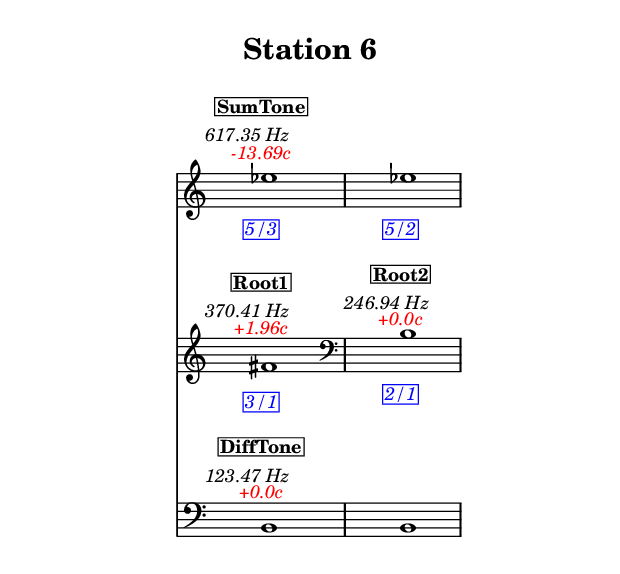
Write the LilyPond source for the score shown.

\version "2.20.0"
\language "english"

#(set-default-paper-size "a6" 'portrait)
#(set-global-staff-size 16)

\header {
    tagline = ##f
    title = \markup {
        \pad-around
            #3
            "Station 6"
        }
}

\layout {
    indent = #25
}

\paper {
    systems-per-page = 1
}

\score {
    \new Score
    <<
        \new Staff
        \with
        {
            \remove Time_signature_engraver
        }
        {
            \clef "treble"
            ef''1
            - \tweak color #red
            ^ \markup {
                \halign
                    #0
                    \italic
                        {
                            -13.69c
                        }
                }
            ^ \markup {
                \halign
                    #1
                    \italic
                        {
                            617.35
                            Hz
                        }
                }
            ^ \markup {
                \pad-around
                    #1
                    \box
                        \vcenter
                            \halign
                                #0
                                \bold
                                    {
                                        SumTone
                                    }
                }
            - \tweak color #blue
            _ \markup {
                \pad-around
                    #1
                    \box
                        \halign
                            #0
                            \italic
                                {
                                    5/3
                                }
                }
            \override Score.NonMusicalPaperColumn.padding = #5
            \clef "treble"
            ef''1
            - \tweak color #blue
            _ \markup {
                \pad-around
                    #1
                    \box
                        \halign
                            #0
                            \italic
                                {
                                    5/2
                                }
                }
        }
        \new Staff
        \with
        {
            \remove Time_signature_engraver
        }
        {
            \clef "treble"
            fs'1
            - \tweak color #red
            ^ \markup {
                \halign
                    #0
                    \italic
                        {
                            +1.96c
                        }
                }
            ^ \markup {
                \halign
                    #1
                    \italic
                        {
                            370.41
                            Hz
                        }
                }
            ^ \markup {
                \pad-around
                    #1
                    \box
                        \vcenter
                            \halign
                                #0
                                \bold
                                    {
                                        Root1
                                    }
                }
            - \tweak color #blue
            _ \markup {
                \pad-around
                    #1
                    \box
                        \halign
                            #0
                            \italic
                                {
                                    3/1
                                }
                }
            \clef "bass"
            b1
            - \tweak color #red
            ^ \markup {
                \halign
                    #0
                    \italic
                        {
                            +0.0c
                        }
                }
            ^ \markup {
                \halign
                    #1
                    \italic
                        {
                            246.94
                            Hz
                        }
                }
            ^ \markup {
                \pad-around
                    #1
                    \box
                        \vcenter
                            \halign
                                #0
                                \bold
                                    {
                                        Root2
                                    }
                }
            - \tweak color #blue
            _ \markup {
                \pad-around
                    #1
                    \box
                        \halign
                            #0
                            \italic
                                {
                                    2/1
                                }
                }
        }
        \new Staff
        \with
        {
            \remove Time_signature_engraver
        }
        {
            \clef "bass"
            b,1
            - \tweak color #red
            ^ \markup {
                \halign
                    #0
                    \italic
                        {
                            +0.0c
                        }
                }
            ^ \markup {
                \halign
                    #1
                    \italic
                        {
                            123.47
                            Hz
                        }
                }
            ^ \markup {
                \pad-around
                    #1
                    \box
                        \vcenter
                            \halign
                                #0
                                \bold
                                    {
                                        DiffTone
                                    }
                }
            \clef "bass"
            b,1
        }
    >>
}